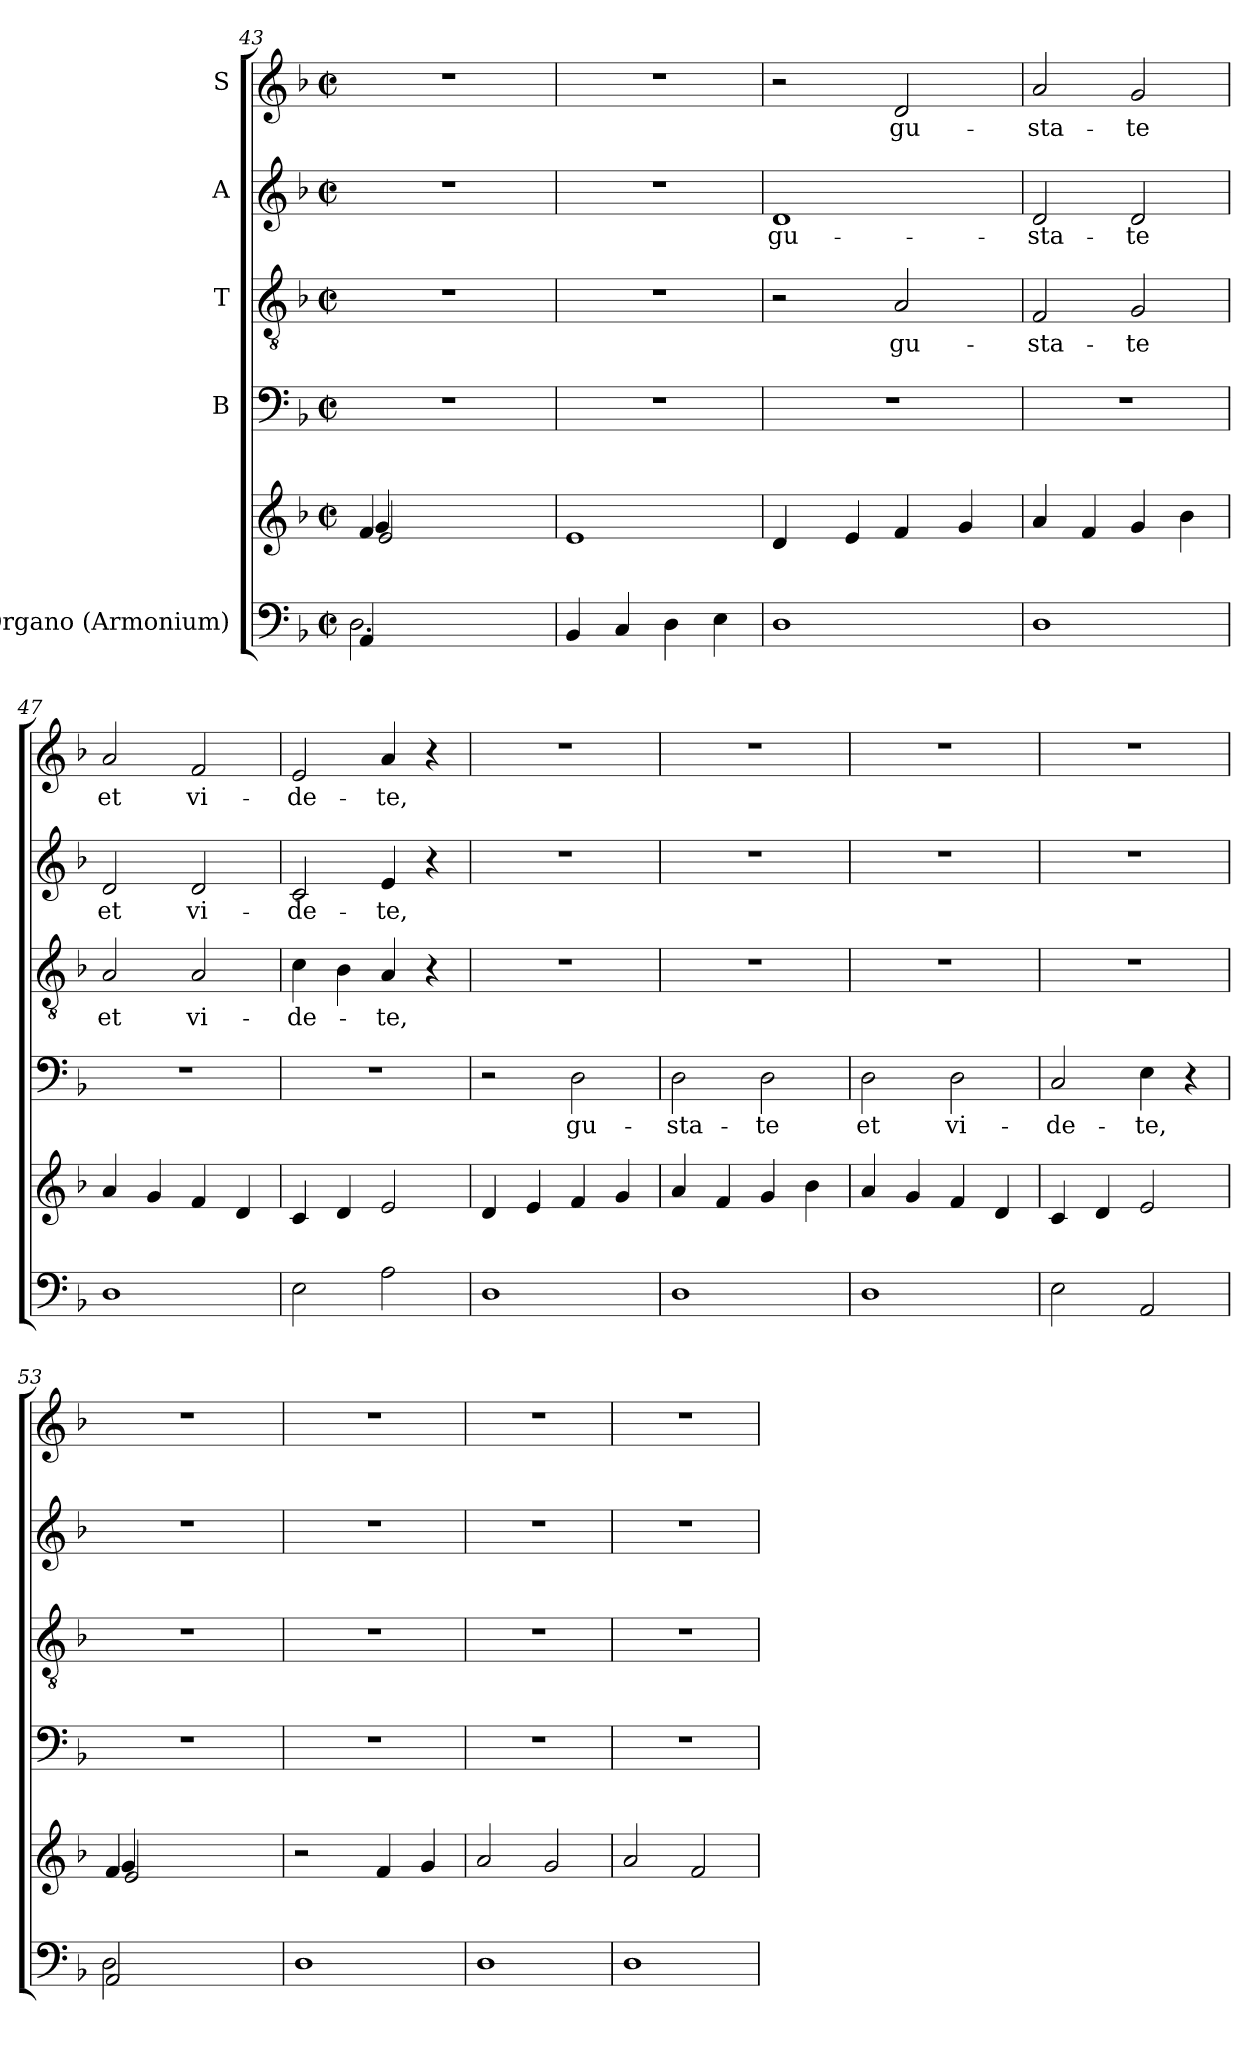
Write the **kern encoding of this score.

**kern	**kern	**kern	**text	**kern	**text	**kern	**text	**kern	**text
*part5	*part5	*part4	*part4	*part3	*part3	*part2	*part2	*part1	*part1
*staff6	*staff5	*staff4	*staff4	*staff3	*staff3	*staff2	*staff2	*staff1	*staff1
*I"Organo (Armonium)	*	*I"B	*	*I"T	*	*I"A	*	*I"S	*
!!LO:LB:g=z
*clefF4	*clefG2	*clefF4	*	*clefGv2	*	*clefG2	*	*clefG2	*
*k[b-]	*k[b-]	*k[b-]	*	*k[b-]	*	*k[b-]	*	*k[b-]	*
*F:	*F:	*F:	*	*F:	*	*F:	*	*F:	*
*M2/2	*M2/2	*M2/2	*	*M2/2	*	*M2/2	*	*M2/2	*
*met(c|)	*met(c|)	*met(c|)	*	*met(c|)	*	*met(c|)	*	*met(c|)	*
=43	=43	=43	=43	=43	=43	=43	=43	=43	=43
*^	*^	*	*	*	*	*	*	*	*
*	*	*	*^	*	*	*	*	*	*	*	*
!	!	!	!	!	!LO:N:vis=1	!	!LO:N:vis=1	!	!LO:N:vis=1	!	!LO:N:vis=1	!
4AA/	2.D\	4f/	4g/	2e/	1r	.	1r	.	1r	.	1r	.
4ryy	.	2ryy	2ryy	.	.	.	.	.	.	.	.	.
2ryy	.	.	.	2ryy	.	.	.	.	.	.	.	.
.	4ryy	4ryy	4ryy	.	.	.	.	.	.	.	.	.
*v	*v	*	*	*	*	*	*	*	*	*	*	*
*	*v	*v	*v	*	*	*	*	*	*	*	*
=44	=44	=44	=44	=44	=44	=44	=44	=44	=44
4BB-/	1e	1r	.	1r	.	1r	.	1r	.
4C/	.	.	.	.	.	.	.	.	.
4D\	.	.	.	.	.	.	.	.	.
4E\	.	.	.	.	.	.	.	.	.
=45	=45	=45	=45	=45	=45	=45	=45	=45	=45
!	!	!	!	!	!	!	!LO:LY:b	!	!
*	*	*	*	*	*	*^	*	*	*
1D	4d/	1r	.	2r	.	1d	8ryy	gu-	2r	.
.	.	.	.	.	.	.	32ryy	.	.	.
.	.	.	.	.	.	.	2ryy	.	.	.
.	4e/	.	.	.	.	.	.	.	.	.
!	!	!	!	!	!LO:LY:b	!	!	!	!	!LO:LY:b
.	4f/	.	.	2A/	gu-	.	.	.	2d/	gu-
.	.	.	.	.	.	.	4ryy	.	.	.
.	4g/	.	.	.	.	.	.	.	.	.
.	.	.	.	.	.	.	16.ryy	.	.	.
=46	=46	=46	=46	=46	=46	=46	=46	=46	=46	=46
!	!	!	!	!	!LO:LY:b	!	!	!LO:LY:b	!	!LO:LY:b
*	*	*	*	*	*	*v	*v	*	*	*
1D	4a/	1r	.	2F/	-sta-	2d/	-sta-	2a/	-sta-
.	4f/	.	.	.	.	.	.	.	.
!	!	!	!	!	!LO:LY:b	!	!LO:LY:b	!	!LO:LY:b
.	4g/	.	.	2G/	-te	2d/	-te	2g/	-te
.	4b-\	.	.	.	.	.	.	.	.
=47	=47	=47	=47	=47	=47	=47	=47	=47	=47
!	!	!	!	!	!LO:LY:b	!	!LO:LY:b	!	!LO:LY:b
1D	4a/	1r	.	2A/	et	2d/	et	2a/	et
.	4g/	.	.	.	.	.	.	.	.
!	!	!	!	!	!LO:LY:b	!	!LO:LY:b	!	!LO:LY:b
.	4f/	.	.	2A/	vi-	2d/	vi-	2f/	vi-
.	4d/	.	.	.	.	.	.	.	.
=48	=48	=48	=48	=48	=48	=48	=48	=48	=48
!	!	!	!	!	!LO:LY:b	!	!LO:LY:b	!	!LO:LY:b
2E\	4c/	1r	.	4c\	-de-	2c/	-de-	2e/	-de-
.	4d/	.	.	4B-\	.	.	.	.	.
!	!	!	!	!	!LO:LY:b	!	!LO:LY:b	!	!LO:LY:b
2A\	2e/	.	.	4A/	-te,	4e/	-te,	4a/	-te,
.	.	.	.	4r	.	4r	.	4r	.
=49	=49	=49	=49	=49	=49	=49	=49	=49	=49
1D	4d/	2r	.	1r	.	1r	.	1r	.
.	4e/	.	.	.	.	.	.	.	.
!	!	!	!LO:LY:b	!	!	!	!	!	!
.	4f/	2D\	gu-	.	.	.	.	.	.
.	4g/	.	.	.	.	.	.	.	.
=50	=50	=50	=50	=50	=50	=50	=50	=50	=50
!	!	!	!LO:LY:b	!	!	!	!	!	!
1D	4a/	2D\	-sta-	1r	.	1r	.	1r	.
.	4f/	.	.	.	.	.	.	.	.
!	!	!	!LO:LY:b	!	!	!	!	!	!
.	4g/	2D\	-te	.	.	.	.	.	.
.	4b-\	.	.	.	.	.	.	.	.
=51	=51	=51	=51	=51	=51	=51	=51	=51	=51
!	!	!	!LO:LY:b	!	!	!	!	!	!
1D	4a/	2D\	et	1r	.	1r	.	1r	.
.	4g/	.	.	.	.	.	.	.	.
!	!	!	!LO:LY:b	!	!	!	!	!	!
.	4f/	2D\	vi-	.	.	.	.	.	.
.	4d/	.	.	.	.	.	.	.	.
=52	=52	=52	=52	=52	=52	=52	=52	=52	=52
!	!	!	!LO:LY:b	!	!	!	!	!	!
2E\	4c/	2C/	-de-	1r	.	1r	.	1r	.
.	4d/	.	.	.	.	.	.	.	.
!	!	!	!LO:LY:b	!	!	!	!	!	!
2AA/	2e/	4E\	-te,	.	.	.	.	.	.
.	.	4r	.	.	.	.	.	.	.
=53	=53	=53	=53	=53	=53	=53	=53	=53	=53
*^	*^	*	*	*	*	*	*	*	*
*	*	*	*^	*	*	*	*	*	*	*	*
!	!	!	!	!	!LO:N:vis=1	!	!LO:N:vis=1	!	!LO:N:vis=1	!	!LO:N:vis=1	!
2AA/	2D\	4f/	4g/	2e/	1r	.	1r	.	1r	.	1r	.
.	.	2ryy	2ryy	.	.	.	.	.	.	.	.	.
2ryy	2ryy	.	.	2ryy	.	.	.	.	.	.	.	.
.	.	4ryy	4ryy	.	.	.	.	.	.	.	.	.
*	*	*v	*v	*v	*	*	*	*	*	*	*	*
=54	=54	=54	=54	=54	=54	=54	=54	=54	=54	=54
1D	16ryy	2r	1r	.	1r	.	1r	.	1r	.
.	2...ryy	.	.	.	.	.	.	.	.	.
.	.	4f/	.	.	.	.	.	.	.	.
.	.	4g/	.	.	.	.	.	.	.	.
*v	*v	*	*	*	*	*	*	*	*	*
=55	=55	=55	=55	=55	=55	=55	=55	=55	=55
1D	2a/	1r	.	1r	.	1r	.	1r	.
.	2g/	.	.	.	.	.	.	.	.
!!LO:PB:g=z
=56	=56	=56	=56	=56	=56	=56	=56	=56	=56
1D	2a/	1r	.	1r	.	1r	.	1r	.
.	2f/	.	.	.	.	.	.	.	.
=	=	=	=	=	=	=	=	=	=
*-	*-	*-	*-	*-	*-	*-	*-	*-	*-
